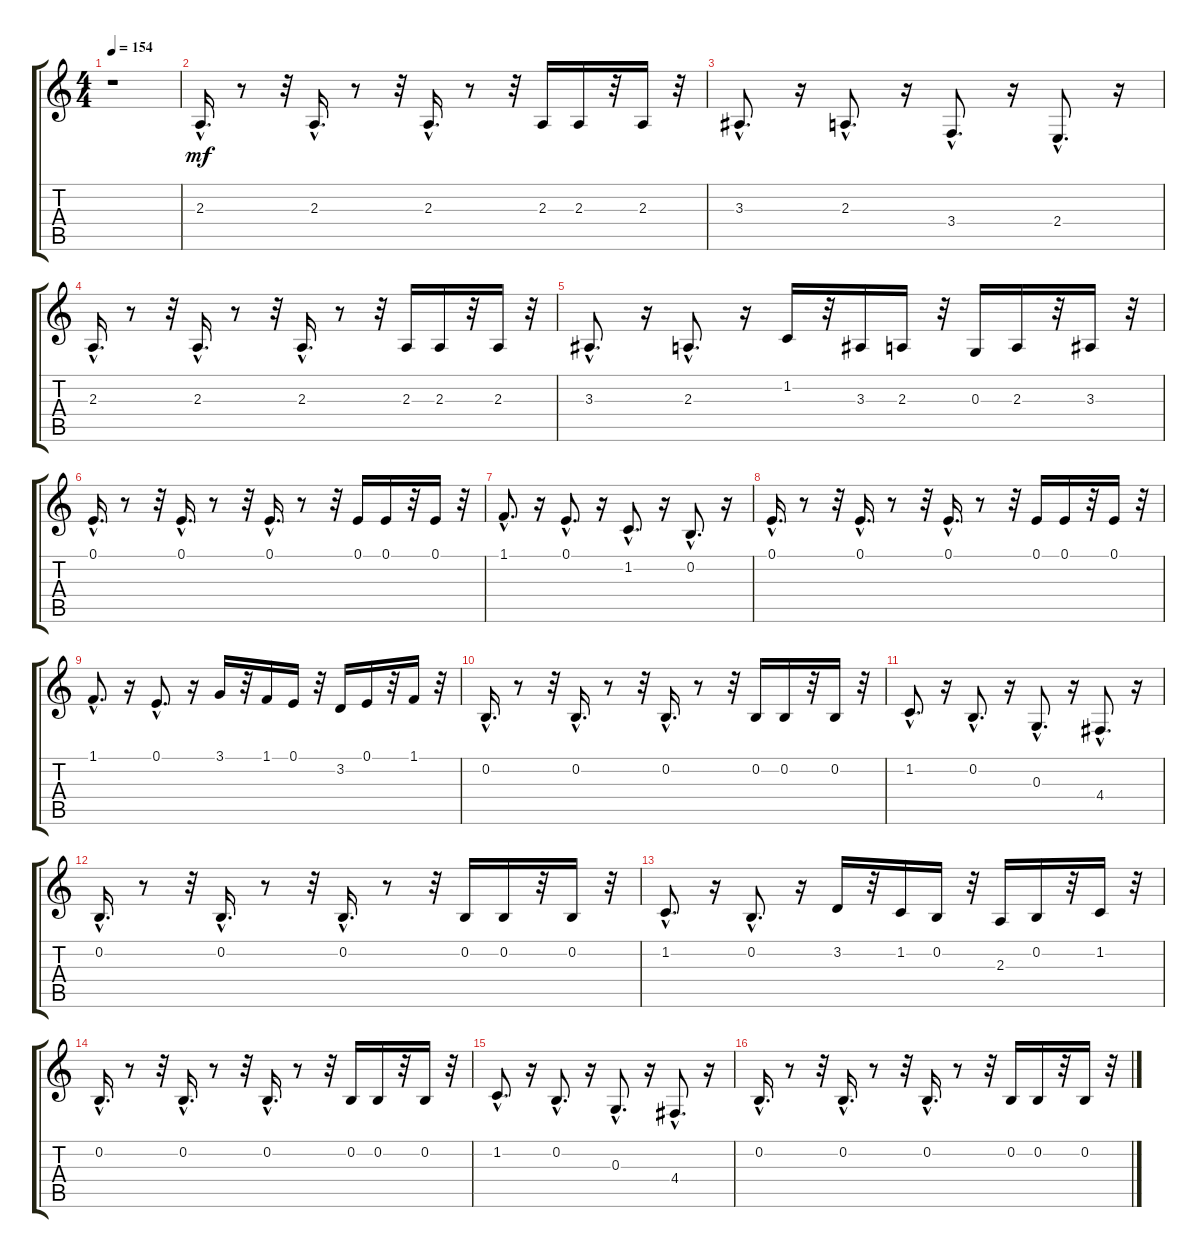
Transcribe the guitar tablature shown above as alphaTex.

\track "" {instrument viola}
\staff {score tabs}
\tuning (E4 B3 G3 D3 A2 E2) {hide}
\ts (4 4)
\tempo 154
\clef g2
\ks c
r.1{dy mf instrument viola} |
2.3{hac}.16{d} r.8 r.32 2.3{hac}.16{d} r.8 r.32 2.3{hac}.16{d} r.8 r.32 2.3.16 2.3.16 r.32 2.3.16 r.32 |
3.3{hac}.8{d} r.16 2.3{hac}.8{d} r.16 3.4{hac}.8{d} r.16 2.4{hac}.8{d} r.16 |
2.3{hac}.16{d} r.8 r.32 2.3{hac}.16{d} r.8 r.32 2.3{hac}.16{d} r.8 r.32 2.3.16 2.3.16 r.32 2.3.16 r.32 |
3.3{hac}.8{d} r.16 2.3{hac}.8{d} r.16 1.2.16 r.32 3.3.16 2.3.16 r.32 0.3.16 2.3.16 r.32 3.3.16 r.32 |
0.1{hac}.16{d} r.8 r.32 0.1{hac}.16{d} r.8 r.32 0.1{hac}.16{d} r.8 r.32 0.1.16 0.1.16 r.32 0.1.16 r.32 |
1.1{hac}.8{d} r.16 0.1{hac}.8{d} r.16 1.2{hac}.8{d} r.16 0.2{hac}.8{d} r.16 |
0.1{hac}.16{d} r.8 r.32 0.1{hac}.16{d} r.8 r.32 0.1{hac}.16{d} r.8 r.32 0.1.16 0.1.16 r.32 0.1.16 r.32 |
1.1{hac}.8{d} r.16 0.1{hac}.8{d} r.16 3.1.16 r.32 1.1.16 0.1.16 r.32 3.2.16 0.1.16 r.32 1.1.16 r.32 |
0.2{hac}.16{d} r.8 r.32 0.2{hac}.16{d} r.8 r.32 0.2{hac}.16{d} r.8 r.32 0.2.16 0.2.16 r.32 0.2.16 r.32 |
1.2{hac}.8{d} r.16 0.2{hac}.8{d} r.16 0.3{hac}.8{d} r.16 4.4{hac}.8{d} r.16 |
0.2{hac}.16{d} r.8 r.32 0.2{hac}.16{d} r.8 r.32 0.2{hac}.16{d} r.8 r.32 0.2.16 0.2.16 r.32 0.2.16 r.32 |
1.2{hac}.8{d} r.16 0.2{hac}.8{d} r.16 3.2.16 r.32 1.2.16 0.2.16 r.32 2.3.16 0.2.16 r.32 1.2.16 r.32 |
0.2{hac}.16{d} r.8 r.32 0.2{hac}.16{d} r.8 r.32 0.2{hac}.16{d} r.8 r.32 0.2.16 0.2.16 r.32 0.2.16 r.32 |
1.2{hac}.8{d} r.16 0.2{hac}.8{d} r.16 0.3{hac}.8{d} r.16 4.4{hac}.8{d} r.16 |
0.2{hac}.16{d} r.8 r.32 0.2{hac}.16{d} r.8 r.32 0.2{hac}.16{d} r.8 r.32 0.2.16 0.2.16 r.32 0.2.16 r.32
